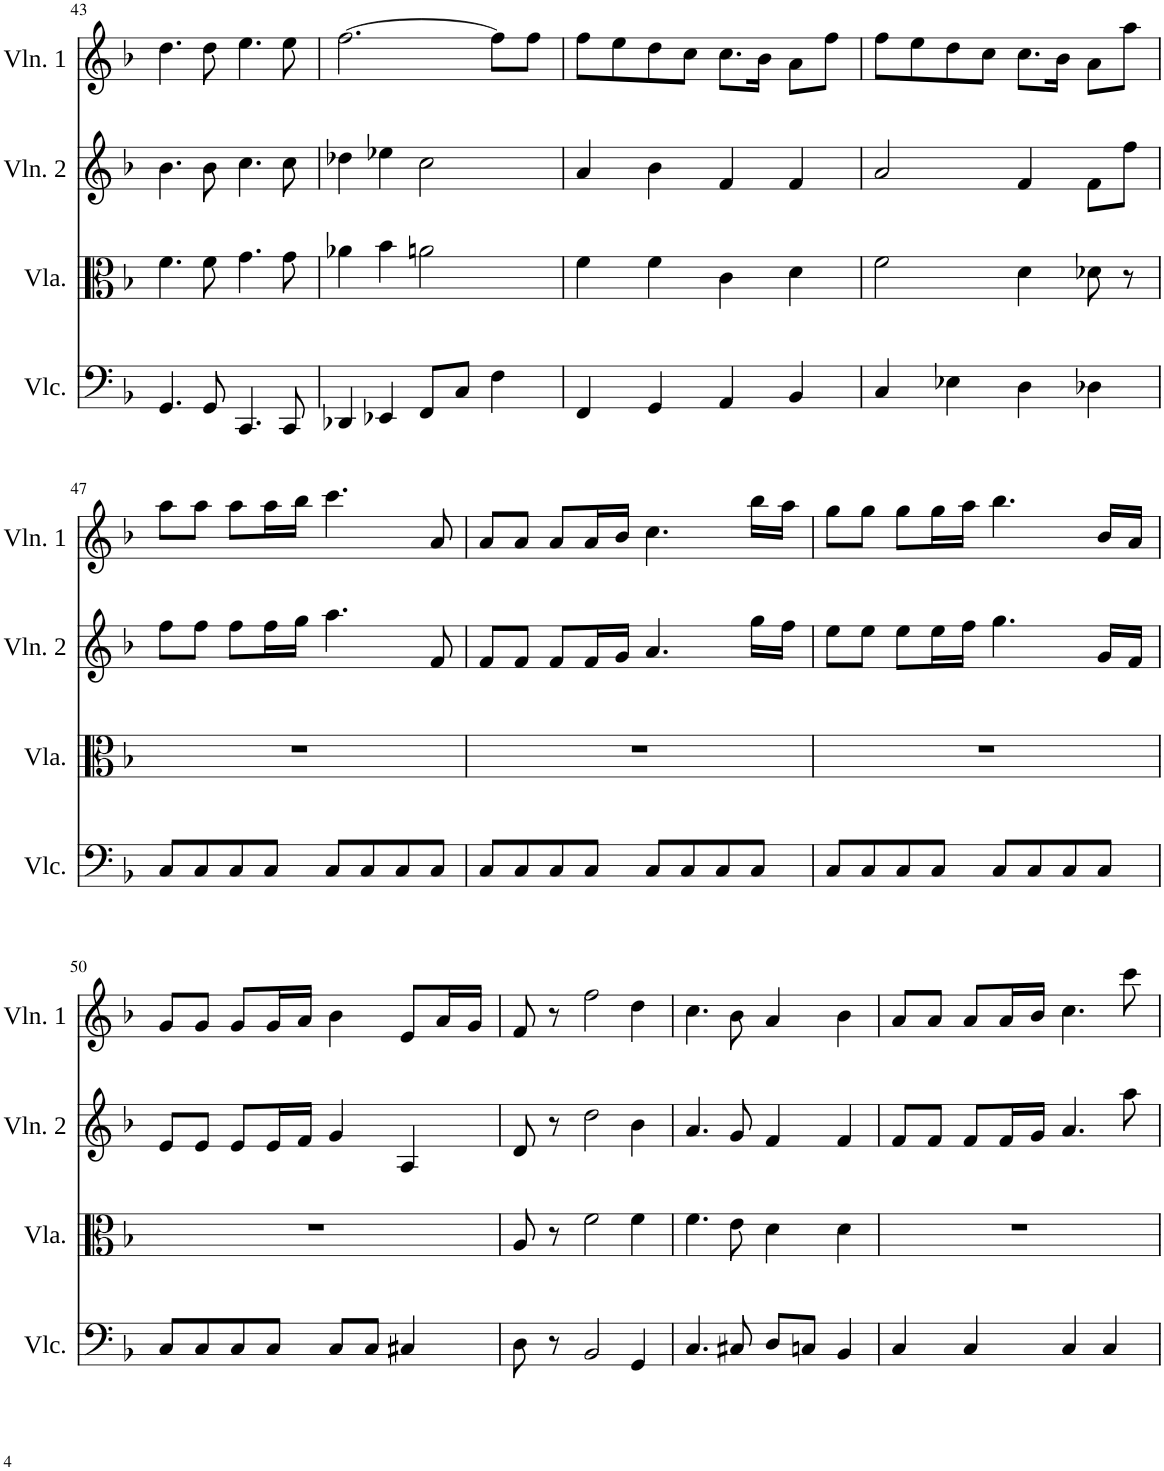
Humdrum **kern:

**kern	**kern	**kern	**kern
*part4	*part3	*part2	*part1
*staff4	*staff3	*staff2	*staff1
*I"Cello	*I"Viola	*I"Violin 2	*I"Violin 1
*	*I'Vla.	*I'Vln. 2	*I'Vln. 1
!!LO:PB:g=z
*clefF4	*clefC3	*clefG2	*clefG2
*k[b-]	*k[b-]	*k[b-]	*k[b-]
*M4/4	*M4/4	*M4/4	*M4/4
=43	=43	=43	=43
4.GG/	4.f\	4.b-\	4.dd\
8GG/	8f\	8b-\	8dd\
4.CC/	4.g\	4.cc\	4.ee\
8CC/	8g\	8cc\	8ee\
=44	=44	=44	=44
4DD-X/	4a-X\	4dd-X\	[2.ff\
4EE-X/	4b-\	4ee-X\	.
8FF/L	2an\	2cc\	.
8C/J	.	.	.
4F\	.	.	8ff\L]
.	.	.	8ff\J
=45	=45	=45	=45
4FF/	4f\	4a/	8ff\L
.	.	.	8ee\
4GG/	4f\	4b-\	8dd\
.	.	.	8cc\J
4AA/	4c\	4f/	8.cc\L
.	.	.	16b-\Jk
4BB-/	4d\	4f/	8a\L
.	.	.	8ff\J
=46	=46	=46	=46
4C/	2f\	2a/	8ff\L
.	.	.	8ee\
4E-X\	.	.	8dd\
.	.	.	8cc\J
4D\	4d\	4f/	8.cc\L
.	.	.	16b-\Jk
4D-X\	8d-X\	8f\L	8a\L
.	8r	8ff\J	8aa\J
!!LO:LB:g=z
=47	=47	=47	=47
8C/L	1r	8ff\L	8aa\L
8C/	.	8ff\J	8aa\J
8C/	.	8ff\L	8aa\L
8C/J	.	16ff\L	16aa\L
.	.	16gg\JJ	16bb-\JJ
8C/L	.	4.aa\	4.ccc\
8C/	.	.	.
8C/	.	.	.
8C/J	.	8f/	8a/
=48	=48	=48	=48
8C/L	1r	8f/L	8a/L
8C/	.	8f/J	8a/J
8C/	.	8f/L	8a/L
8C/J	.	16f/L	16a/L
.	.	16g/JJ	16b-/JJ
8C/L	.	4.a/	4.cc\
8C/	.	.	.
8C/	.	.	.
8C/J	.	16gg\LL	16bb-\LL
.	.	16ff\JJ	16aa\JJ
=49	=49	=49	=49
8C/L	1r	8ee\L	8gg\L
8C/	.	8ee\J	8gg\J
8C/	.	8ee\L	8gg\L
8C/J	.	16ee\L	16gg\L
.	.	16ff\JJ	16aa\JJ
8C/L	.	4.gg\	4.bb-\
8C/	.	.	.
8C/	.	.	.
8C/J	.	16g/LL	16b-/LL
.	.	16f/JJ	16a/JJ
!!LO:LB:g=z
=50	=50	=50	=50
8C/L	1r	8e/L	8g/L
8C/	.	8e/J	8g/J
8C/	.	8e/L	8g/L
8C/J	.	16e/L	16g/L
.	.	16f/JJ	16a/JJ
8C/L	.	4g/	4b-\
8C/J	.	.	.
4C#X/	.	4A/	8e/L
.	.	.	16a/L
.	.	.	16g/JJ
=51	=51	=51	=51
8D\	8A/	8d/	8f/
8r	8r	8r	8r
2BB-/	2f\	2dd\	2ff\
4GG/	4f\	4b-\	4dd\
=52	=52	=52	=52
4.C/	4.f\	4.a/	4.cc\
8C#X/	8e\	8g/	8b-\
8D/L	4d\	4f/	4a/
8Cn/J	.	.	.
4BB-/	4d\	4f/	4b-\
=53	=53	=53	=53
4C/	1r	8f/L	8a/L
.	.	8f/J	8a/J
4C/	.	8f/L	8a/L
.	.	16f/L	16a/L
.	.	16g/JJ	16b-/JJ
4C/	.	4.a/	4.cc\
4C/	.	.	.
.	.	8aa\	8ccc\
=	=	=	=
*-	*-	*-	*-
